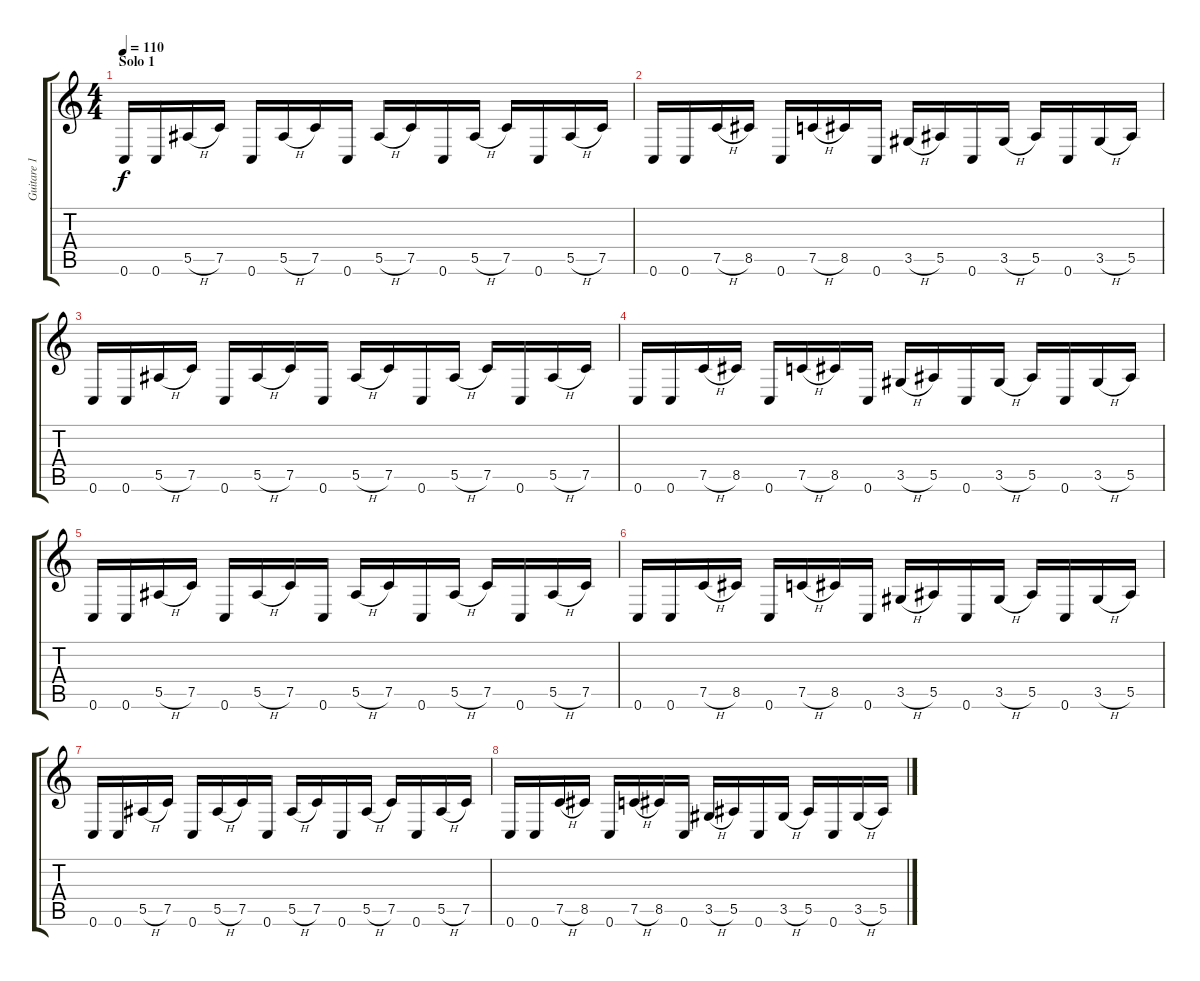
\track ("Guitare 1" "Guitare 1") {instrument distortionguitar}
\staff {score tabs}
\tuning (C4 G3 Eb3 Bb2 F2 C2) {hide}
\ts (4 4)
\section ("" "Solo 1")
\tempo 110
\clef g2
\ks c
0.6.16{dy f} 0.6.16 5.5{h}.16 7.5.16 0.6.16 5.5{h}.16 7.5.16 0.6.16 5.5{h}.16 7.5.16 0.6.16 5.5{h}.16 7.5.16 0.6.16 5.5{h}.16 7.5.16 |
0.6.16 0.6.16 7.5{h}.16 8.5.16 0.6.16 7.5{h}.16 8.5.16 0.6.16 3.5{h}.16 5.5.16 0.6.16 3.5{h}.16 5.5.16 0.6.16 3.5{h}.16 5.5.16 |
0.6.16 0.6.16 5.5{h}.16 7.5.16 0.6.16 5.5{h}.16 7.5.16 0.6.16 5.5{h}.16 7.5.16 0.6.16 5.5{h}.16 7.5.16 0.6.16 5.5{h}.16 7.5.16 |
0.6.16 0.6.16 7.5{h}.16 8.5.16 0.6.16 7.5{h}.16 8.5.16 0.6.16 3.5{h}.16 5.5.16 0.6.16 3.5{h}.16 5.5.16 0.6.16 3.5{h}.16 5.5.16 |
0.6.16 0.6.16 5.5{h}.16 7.5.16 0.6.16 5.5{h}.16 7.5.16 0.6.16 5.5{h}.16 7.5.16 0.6.16 5.5{h}.16 7.5.16 0.6.16 5.5{h}.16 7.5.16 |
0.6.16 0.6.16 7.5{h}.16 8.5.16 0.6.16 7.5{h}.16 8.5.16 0.6.16 3.5{h}.16 5.5.16 0.6.16 3.5{h}.16 5.5.16 0.6.16 3.5{h}.16 5.5.16 |
0.6.16 0.6.16 5.5{h}.16 7.5.16 0.6.16 5.5{h}.16 7.5.16 0.6.16 5.5{h}.16 7.5.16 0.6.16 5.5{h}.16 7.5.16 0.6.16 5.5{h}.16 7.5.16 |
0.6.16 0.6.16 7.5{h}.16 8.5.16 0.6.16 7.5{h}.16 8.5.16 0.6.16 3.5{h}.16 5.5.16 0.6.16 3.5{h}.16 5.5.16 0.6.16 3.5{h}.16 5.5.16
